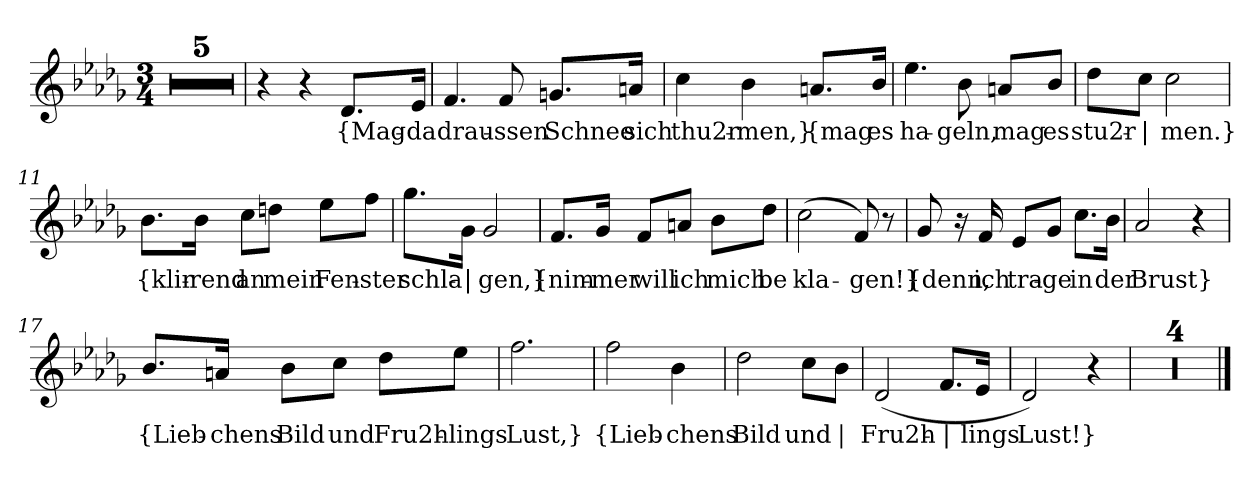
**kern	**text
*part1	*part1
*staff1	*staff1
*clefG2	*
*k[b-e-a-d-g-]	*
*M3/4	*
=	=
2.r	.
=2	=2
2.r	.
=3	=3
2.r	.
=4	=4
2.r	.
=5	=5
2.r	.
=6	=6
4r	.
4r	.
8.d-/L	{Mag-
16e-/Jk	-da
=7	=7
4.f	drau-
8f	-ssen
8.gn/L	Schnee
16an/Jk	sich
=8	=8
4cc	thu2r-
4b-	-men,}
8.an/L	{mag
16b-/Jk	es
=9	=9
4.ee-	ha-
8b-	-geln,
8an/L	mag
8b-/J	es
=10	=10
8dd-\L	stu2r-
8cc\J	|
2cc	-men.}
=11	=11
8.b-\L	{klir-
16b-\Jk	-rend
8cc\L	an
8ddn\J	mein
8ee-\L	Fen-
8ff\J	-ster
=12	=12
8.gg-\L	schla-
16g-\Jk	|
2g-	-gen,}
=13	=13
8.f/L	{nim-
16g-/Jk	-mer
8f/L	will
8an/J	ich
8b-\L	mich
8dd-\J	be
=14	=14
(2cc	kla-
8f)	-gen!}
8r	.
=15	=15
8g-	{denn,
16r	.
16f	ich
8e-/L	tra-
8g-/J	-ge
8.cc\L	in
16b-\Jk	der
=16	=16
2a-	Brust}
4r	.
=17	=17
8.b-/L	{Lieb-
16an/Jk	-chens
8b-\L	Bild
8cc\J	und
8dd-\L	Fru2h-
8ee-\J	-lings
=18	=18
2.ff	Lust,}
=19	=19
2ff	{Lieb-
4b-	-chens
=20	=20
2dd-	Bild
8cc\L	und
8b-\J	|
=21	=21
(2d-	Fru2h-
8.f/L	|
16e-/Jk	-lings
=22	=22
2d-)	Lust!}
4r	.
=23	=23
2.r	.
=24	=24
2.r	.
=25	=25
2.r	.
=26	=26
2.r	.
==	==
*-	*-
